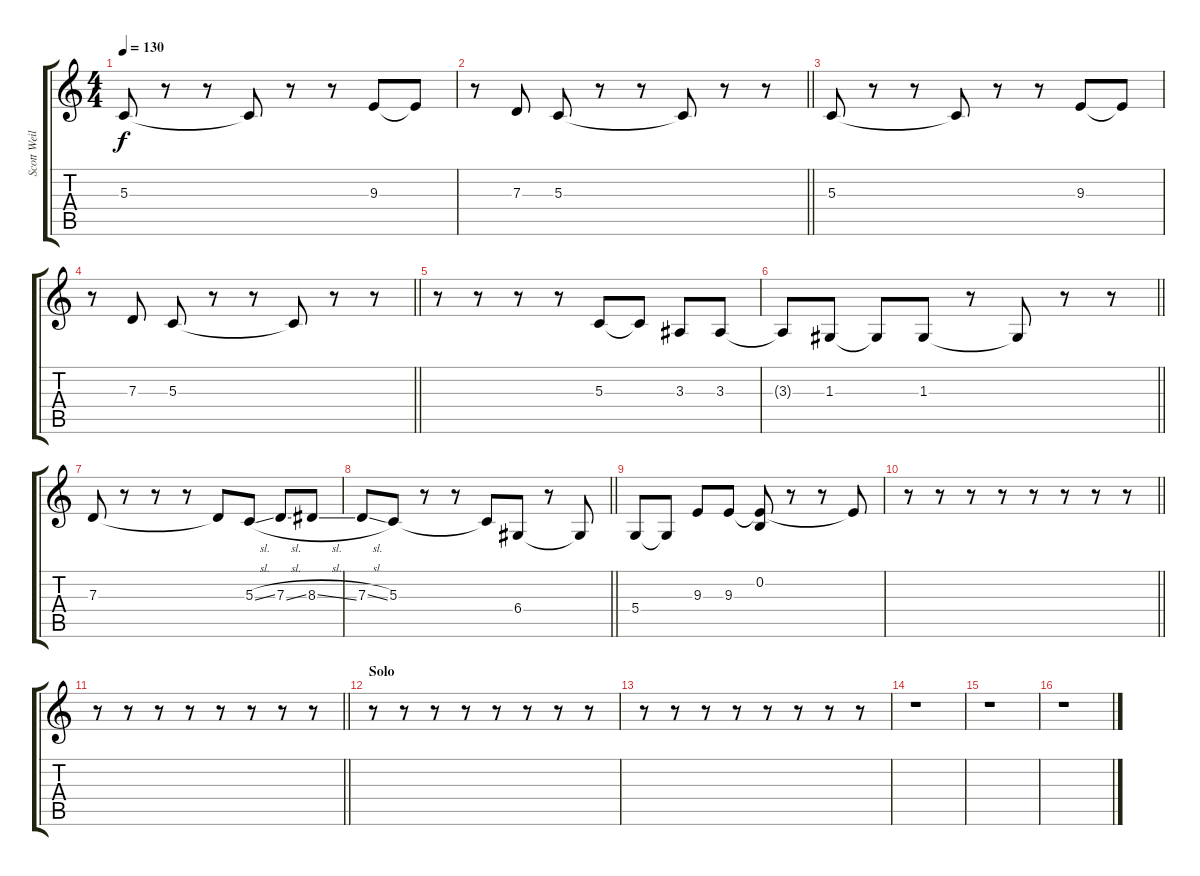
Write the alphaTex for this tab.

\track ("Scott Weiland (Voice)" "Scott Weil") {instrument lead2sawtooth}
\staff {score tabs}
\tuning (E4 B3 G3 D3 A2 E2) {hide}
\ts (4 4)
\tempo 130
\clef g2
\ks c
5.3.8{dy f} r.8 r.8 5.3{t}.8 r.8 r.8 9.3.8 9.3{t}.8 |
\barLineRight lightlight
r.8 7.3.8 5.3.8 r.8 r.8 5.3{t}.8 r.8 r.8 |
5.3.8 r.8 r.8 5.3{t}.8 r.8 r.8 9.3.8 9.3{t}.8 |
\barLineRight lightlight
r.8 7.3.8 5.3.8 r.8 r.8 5.3{t}.8 r.8 r.8 |
r.8 r.8 r.8 r.8 5.3.8 5.3{t}.8 3.3.8 3.3.8 |
\barLineRight lightlight
3.3{t}.8 1.3.8 1.3{t}.8 1.3.8 r.8 1.3{t}.8 r.8 r.8 |
7.3.8 r.8 r.8 r.8 7.3{t}.8 5.3{sl}.8 7.3{sl}.8 8.3{sl}.8 |
\barLineRight lightlight
7.3{sl}.8 5.3.8 r.8 r.8 5.3{t}.8 6.4.8 r.8 6.4{t}.8 |
5.4.8 5.4{t}.8 9.3.8 9.3.8 (0.2 9.3{t}).8 r.8 r.8 9.3{t}.8 |
\barLineRight lightlight
r.8 r.8 r.8 r.8 r.8 r.8 r.8 r.8 |
\barLineRight lightlight
r.8 r.8 r.8 r.8 r.8 r.8 r.8 r.8 |
\section ("" "Solo")
r.8 r.8 r.8 r.8 r.8 r.8 r.8 r.8 |
r.8 r.8 r.8 r.8 r.8 r.8 r.8 r.8 |
r.1 |
r.1 |
r.1
